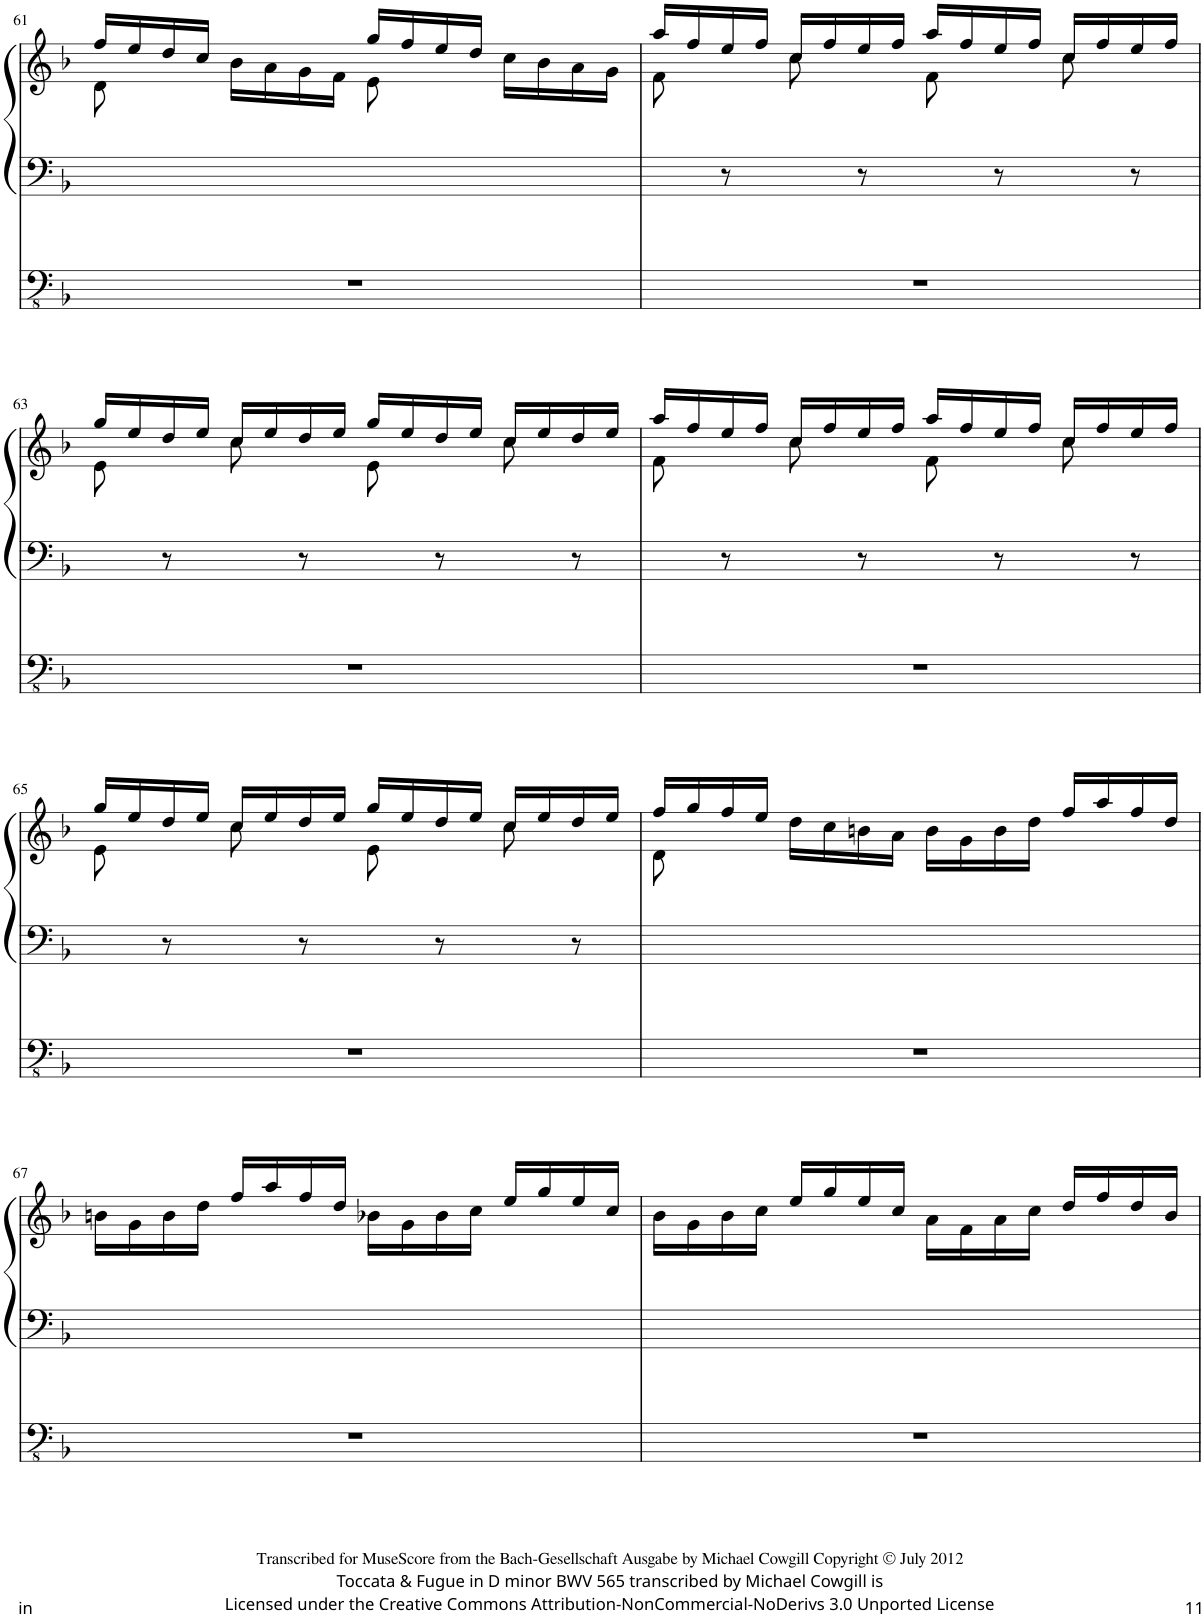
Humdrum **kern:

**kern	**kern	**kern
*part1	*part1	*part1
*staff3	*staff2	*staff1
*I"Organ	*	*
!!LO:PB:g=z
*clefFv4	*clefF4	*clefG2
*Trd1c2	*Trd1c2	*Trd1c2
*k[b-]	*k[b-]	*k[b-]
*M4/4	*M4/4	*M4/4
=61	=61	=61
*	*	*^
1r	1ryy	16ff/LL	8d\
.	.	16ee/	.
.	.	16dd/	4.ryy
.	.	16cc/JJ	.
.	.	16b-\LL	.
.	.	16a\	.
.	.	16g\	.
.	.	16f\JJ	.
.	.	16gg/LL	8e\
.	.	16ff/	.
.	.	16ee/	4.ryy
.	.	16dd/JJ	.
.	.	16cc\LL	.
.	.	16b-\	.
.	.	16a\	.
.	.	16g\JJ	.
=62	=62	=62	=62
1r	8ryy	16aa/LL	8f\
.	.	16ff/	.
.	8r	16ee/	8ryy
.	.	16ff/JJ	.
.	8ryy	16cc/LL	8cc\
.	.	16ff/	.
.	8r	16ee/	8ryy
.	.	16ff/JJ	.
.	8ryy	16aa/LL	8f\
.	.	16ff/	.
.	8r	16ee/	8ryy
.	.	16ff/JJ	.
.	8ryy	16cc/LL	8cc\
.	.	16ff/	.
.	8r	16ee/	8ryy
.	.	16ff/JJ	.
!!LO:LB:g=z	!!
=63	=63	=63	=63
1r	8ryy	16gg/LL	8e\
.	.	16ee/	.
.	8r	16dd/	8ryy
.	.	16ee/JJ	.
.	8ryy	16cc/LL	8cc\
.	.	16ee/	.
.	8r	16dd/	8ryy
.	.	16ee/JJ	.
.	8ryy	16gg/LL	8e\
.	.	16ee/	.
.	8r	16dd/	8ryy
.	.	16ee/JJ	.
.	8ryy	16cc/LL	8cc\
.	.	16ee/	.
.	8r	16dd/	8ryy
.	.	16ee/JJ	.
=64	=64	=64	=64
1r	8ryy	16aa/LL	8f\
.	.	16ff/	.
.	8r	16ee/	8ryy
.	.	16ff/JJ	.
.	8ryy	16cc/LL	8cc\
.	.	16ff/	.
.	8r	16ee/	8ryy
.	.	16ff/JJ	.
.	8ryy	16aa/LL	8f\
.	.	16ff/	.
.	8r	16ee/	8ryy
.	.	16ff/JJ	.
.	8ryy	16cc/LL	8cc\
.	.	16ff/	.
.	8r	16ee/	8ryy
.	.	16ff/JJ	.
!!LO:LB:g=z	!!
=65	=65	=65	=65
1r	8ryy	16gg/LL	8e\
.	.	16ee/	.
.	8r	16dd/	8ryy
.	.	16ee/JJ	.
.	8ryy	16cc/LL	8cc\
.	.	16ee/	.
.	8r	16dd/	8ryy
.	.	16ee/JJ	.
.	8ryy	16gg/LL	8e\
.	.	16ee/	.
.	8r	16dd/	8ryy
.	.	16ee/JJ	.
.	8ryy	16cc/LL	8cc\
.	.	16ee/	.
.	8r	16dd/	8ryy
.	.	16ee/JJ	.
=66	=66	=66	=66
1r	8ryy	16ff/LL	8d\
.	.	16gg/	.
.	8ryy	16ff/	2..ryy
.	.	16ee/JJ	.
.	2ryy	16dd\LL	.
.	.	16cc\	.
.	.	16bn\	.
.	.	16a\JJ	.
.	.	16b\LL	.
.	.	16g\	.
.	.	16b\	.
.	.	16dd\JJ	.
.	4ryy	16ff/LL	.
.	.	16aa/	.
.	.	16ff/	.
.	.	16dd/JJ	.
*	*	*v	*v
!!LO:LB:g=z
=67	=67	=67
1r	1ryy	16bn\LL
.	.	16g\
.	.	16b\
.	.	16dd\JJ
.	.	16ff/LL
.	.	16aa/
.	.	16ff/
.	.	16dd/JJ
.	.	16b-X\LL
.	.	16g\
.	.	16b-\
.	.	16cc\JJ
.	.	16ee/LL
.	.	16gg/
.	.	16ee/
.	.	16cc/JJ
=68	=68	=68
1r	1ryy	16b-\LL
.	.	16g\
.	.	16b-\
.	.	16cc\JJ
.	.	16ee/LL
.	.	16gg/
.	.	16ee/
.	.	16cc/JJ
.	.	16a\LL
.	.	16f\
.	.	16a\
.	.	16cc\JJ
.	.	16dd/LL
.	.	16ff/
.	.	16dd/
.	.	16b-/JJ
=	=	=
*-	*-	*-
